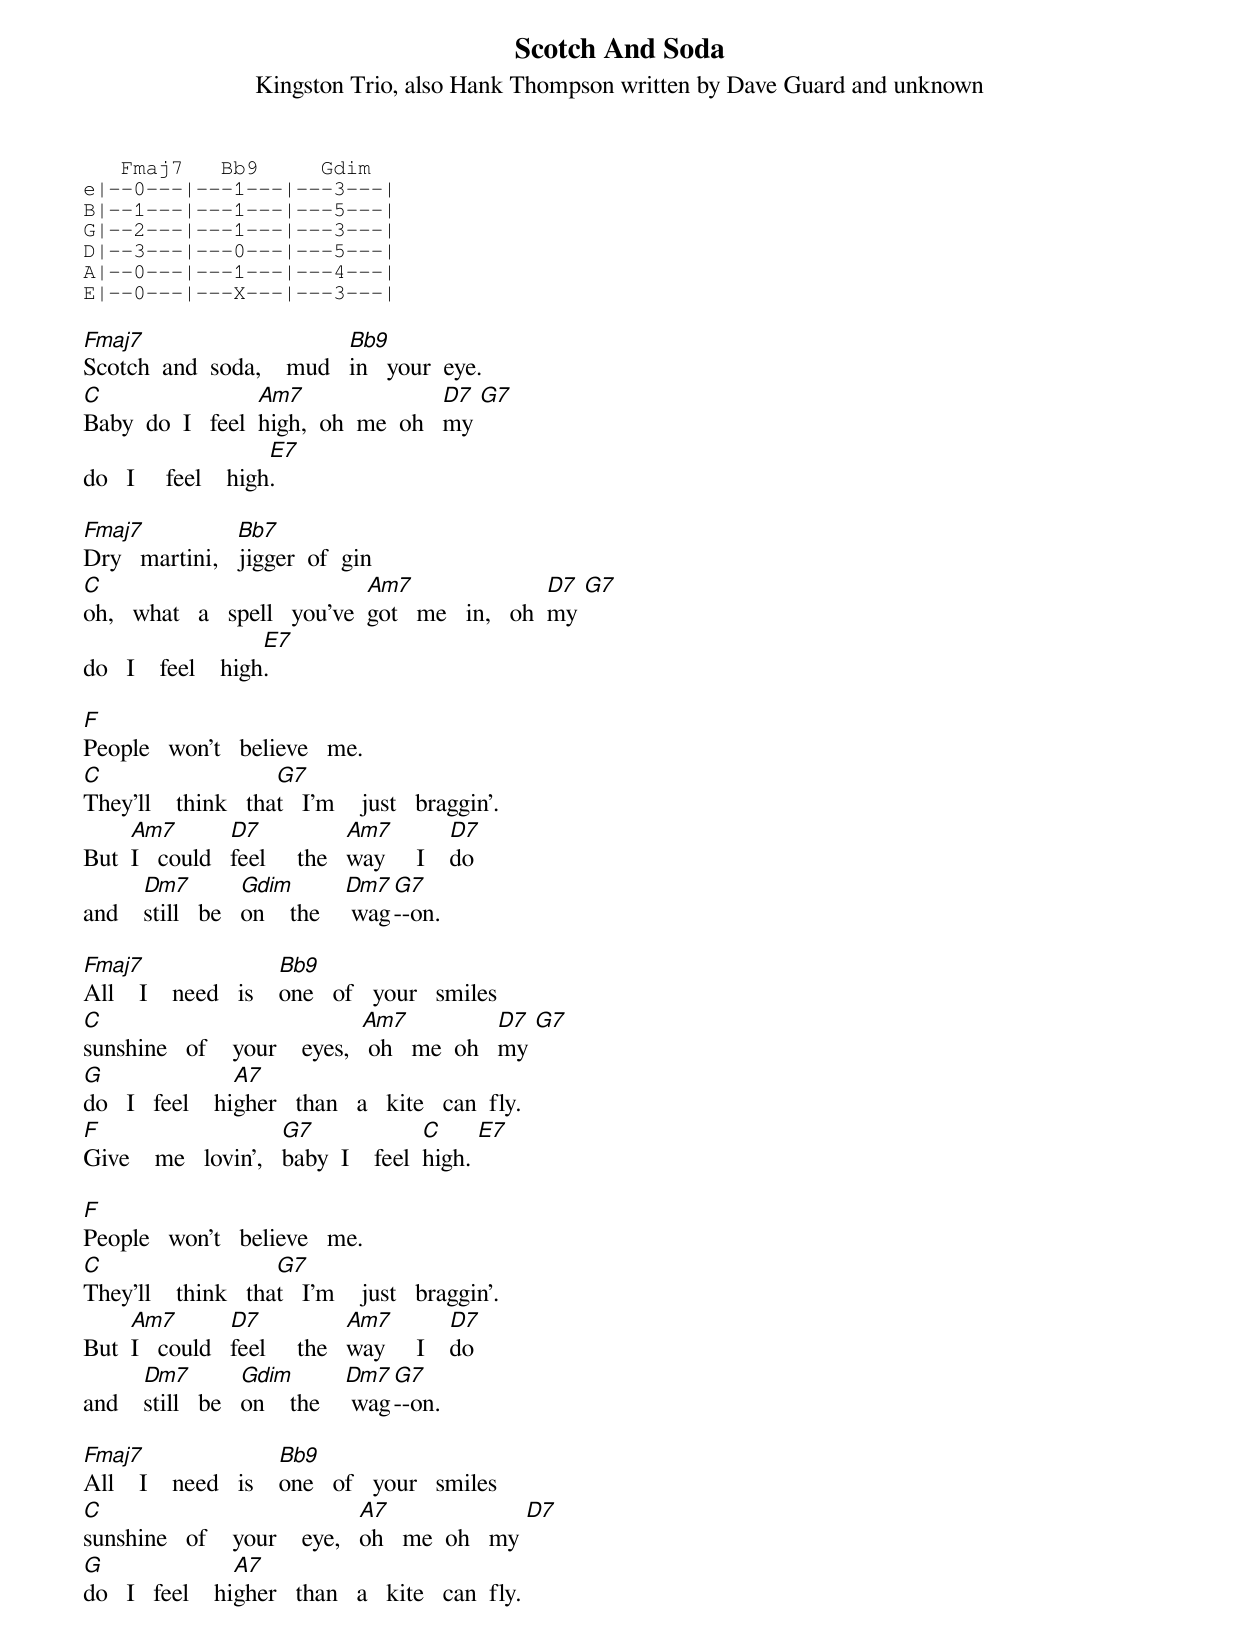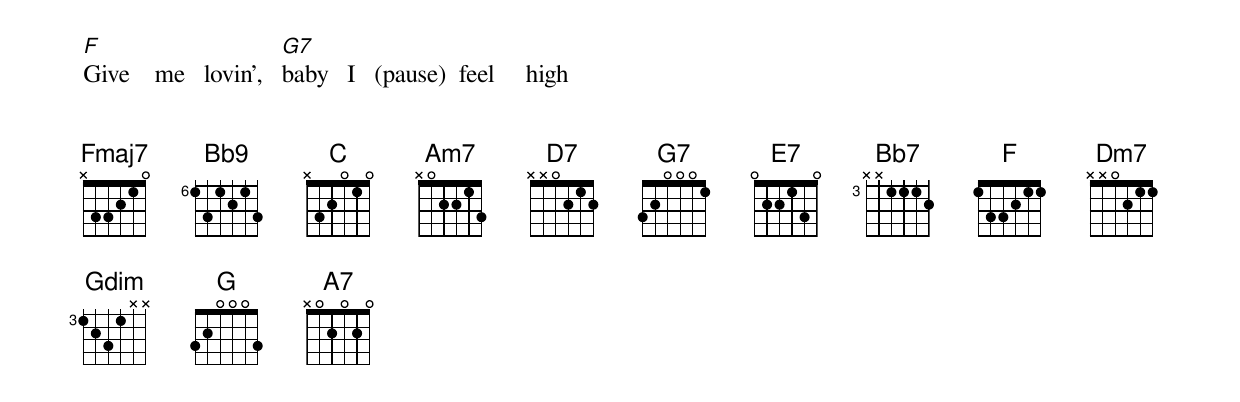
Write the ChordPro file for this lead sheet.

{title: Scotch And Soda}
{subtitle: Kingston Trio, also Hank Thompson written by Dave Guard and unknown}

{sot}
   Fmaj7   Bb9     Gdim
e|--0---|---1---|---3---|
B|--1---|---1---|---5---|
G|--2---|---1---|---3---|
D|--3---|---0---|---5---|
A|--0---|---1---|---4---|
E|--0---|---X---|---3---|
{eot}

[Fmaj7]Scotch  and  soda,    mud   [Bb9]in   your  eye.
[C]Baby  do  I   feel  [Am7]high,  oh  me  oh   [D7]my [G7]
do   I     feel    high[E7].

[Fmaj7]Dry   martini,   [Bb7]jigger  of  gin
[C]oh,   what   a   spell   you've  [Am7]got   me   in,   oh  [D7]my [G7]
do   I    feel    high[E7].

[F]People   won't   believe   me.
[C]They'll    think   tha[G7]t   I'm    just   braggin'.
But  [Am7]I   could   [D7]feel     the   [Am7]way     I    [D7]do
and    [Dm7]still   be   [Gdim]on    the    [Dm7] wag[G7]--on.

[Fmaj7]All    I    need   is    [Bb9]one   of   your   smiles
[C]sunshine   of    your    eyes,  [Am7] oh   me  oh   [D7]my [G7]
[G]do   I   feel    hi[A7]gher   than   a   kite   can  fly.
[F]Give    me   lovin',   [G7]baby  I    feel  [C]high. [E7]

[F]People   won't   believe   me.
[C]They'll    think   tha[G7]t   I'm    just   braggin'.
But  [Am7]I   could   [D7]feel     the   [Am7]way     I    [D7]do
and    [Dm7]still   be   [Gdim]on    the    [Dm7] wag[G7]--on.

[Fmaj7]All    I    need   is    [Bb9]one   of   your   smiles
[C]sunshine   of    your    eye,   [A7]oh   me  oh   my [D7]
[G]do   I   feel    hi[A7]gher   than   a   kite   can  fly.
[F]Give    me   lovin',   [G7]baby   I   (pause)  feel     high

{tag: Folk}

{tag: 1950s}
